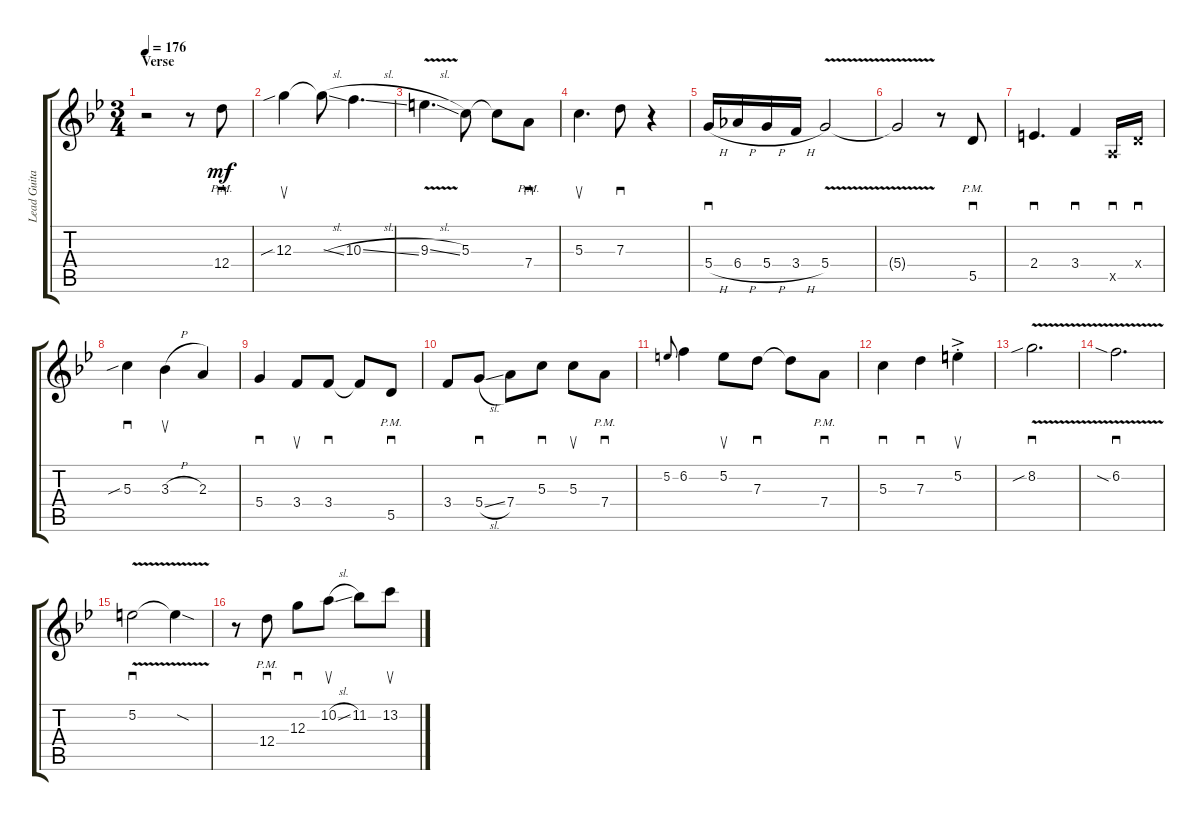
\track ("Lead Guitar" "Lead Guita") {instrument overdrivenguitar}
\staff {score tabs}
\tuning (E4 B3 G3 D3 A2 E2) {hide}
\ts (3 4)
\section ("" "Verse")
\tempo 176
\clef g2
\ks bb
r.2{dy mf} r.8 12.4{pm}.8{sd} |
12.3{sib}.4{su} 12.3{sl t}.8 10.3{sl}.4{d} |
9.3{v sl}.4{d} 5.3.8 5.3{t}.8 7.4{pm}.8{sd} |
5.3.4{d su} 7.3.8{sd} r.4 |
5.4{h}.16{sd} 6.4{h}.16 5.4{h}.16 3.4{h}.16 5.4{v}.2 |
5.4{v t}.2 r.8 5.5{pm}.8{sd} |
2.4.4{d sd} 3.4.4{sd} 0.5{x}.16{sd} 0.4{x}.16{sd} |
5.3{sib}.4{sd} 3.3{h}.4{su} 2.3.4 |
5.4.4{sd} 3.4.8{su} 3.4.8{sd} 3.4{t}.8 5.5{pm}.8{sd} |
3.4.8 5.4{sl}.8{sd} 7.4.8 5.3.8{sd} 5.3.8{su} 7.4{pm}.8{sd} |
5.2.8{gr onbeat} 6.2.4 5.2.8{su} 7.3.8{sd} 7.3{t}.8 7.4{pm}.8{sd} |
5.3.4{sd} 7.3.4{sd} 5.2{ac st}.4{su} |
8.2{v sib}.2{d sd} |
6.2{v sia}.2{d sd} |
5.2{v}.2{sd} 5.2{sod t}.4 |
r.8 12.4{pm}.8{sd} 12.3.8{sd} 10.2{sl}.8{su} 11.2.8 13.2.8{su}
